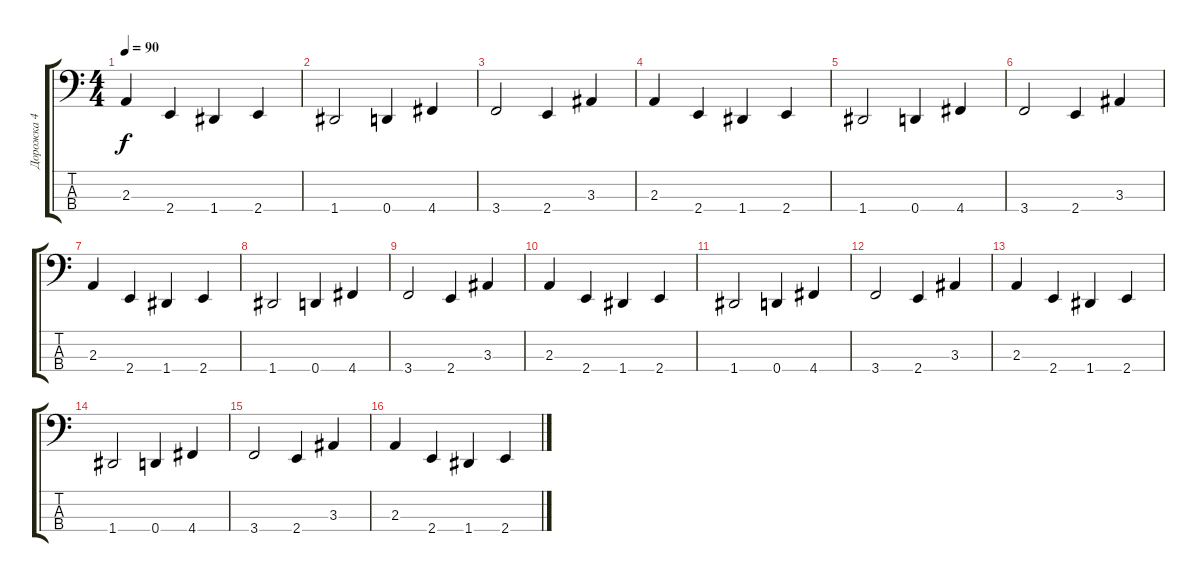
\track ("Дорожка 4" "Дорожка 4") {instrument slapbass1}
\staff {score tabs}
\tuning (F2 C2 G1 D1) {hide}
\ts (4 4)
\tempo 90
\clef f4
\ks c
2.3.4{dy f} 2.4.4 1.4.4 2.4.4 |
1.4.2 0.4.4 4.4.4 |
3.4.2 2.4.4 3.3.4 |
2.3.4 2.4.4 1.4.4 2.4.4 |
1.4.2 0.4.4 4.4.4 |
3.4.2 2.4.4 3.3.4 |
2.3.4 2.4.4 1.4.4 2.4.4 |
1.4.2 0.4.4 4.4.4 |
3.4.2 2.4.4 3.3.4 |
2.3.4 2.4.4 1.4.4 2.4.4 |
1.4.2 0.4.4 4.4.4 |
3.4.2 2.4.4 3.3.4 |
2.3.4 2.4.4 1.4.4 2.4.4 |
1.4.2 0.4.4 4.4.4 |
3.4.2 2.4.4 3.3.4 |
2.3.4 2.4.4 1.4.4 2.4.4
